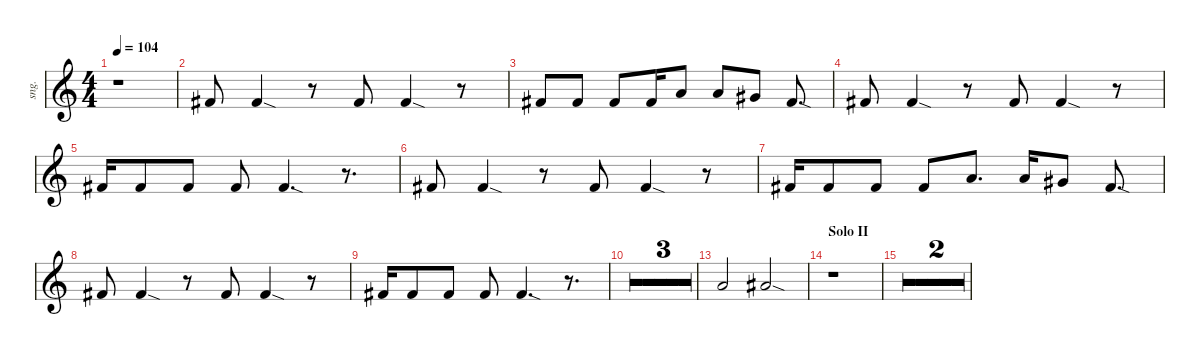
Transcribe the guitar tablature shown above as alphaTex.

\defaultSystemsLayout 4
\hideDynamics
\bracketExtendMode nobrackets
\track ("Vocals" "sng.") {defaultSystemsLayout 4 multiBarRest instrument voiceoohs}
\staff {score}
\tuning (E4 B3 G3 D3 A2 E2)
\ts (4 4)
\tempo 104
\clef g2
\ks c
r.1{dy mf beam Down} |
7.2{acc #}.8{beam Up} 7.2{sod acc #}.4{beam Up} r.8{beam Down} 7.2{acc #}.8{beam Up} 7.2{sod acc #}.4{beam Up} r.8{beam Down} |
7.2{acc #}.8{beam Up} 7.2{acc #}.8{beam Up} 7.2{acc #}.8{beam Up} 7.2{acc #}.16{beam Up} 10.2.8{beam Up} 10.2.8{beam Up} 9.2{acc #}.8{beam Up} 7.2{sod acc #}.8{d beam Up} |
7.2{acc #}.8{beam Up} 7.2{sod acc #}.4{beam Up} r.8{beam Down} 7.2{acc #}.8{beam Up} 7.2{sod acc #}.4{beam Up} r.8{beam Down} |
7.2{acc #}.16{beam Up} 7.2{acc #}.8{beam Up} 7.2{acc #}.8{beam Up} 7.2{acc #}.8{beam Up} 7.2{sod acc #}.4{d beam Up} r.8{d beam Down} |
7.2{acc #}.8{beam Up} 7.2{sod acc #}.4{beam Up} r.8{beam Down} 7.2{acc #}.8{beam Up} 7.2{sod acc #}.4{beam Up} r.8{beam Down} |
7.2{acc #}.16{beam Up} 7.2{acc #}.8{beam Up} 7.2{acc #}.8{beam Up} 7.2{acc #}.8{beam Up} 10.2.8{d beam Up} 10.2.16{beam Up} 9.2{acc #}.8{beam Up} 7.2{sod acc #}.8{d beam Up} |
7.2{acc #}.8{beam Up} 7.2{sod acc #}.4{beam Up} r.8{beam Down} 7.2{acc #}.8{beam Up} 7.2{sod acc #}.4{beam Up} r.8{beam Down} |
7.2{acc #}.16{beam Up} 7.2{acc #}.8{beam Up} 7.2{acc #}.8{beam Up} 7.2{acc #}.8{beam Up} 7.2{sod acc #}.4{d beam Up} r.8{d beam Down} |
\tempo 212
r.1{beam Down} |
r.1{beam Down} |
r.1{beam Down} |
10.2.2{beam Up} 11.2{sod acc #}.2{beam Up} |
\section ("" "Solo II")
r.1{beam Down} |
r.1{beam Down} |
r.1{beam Down}
